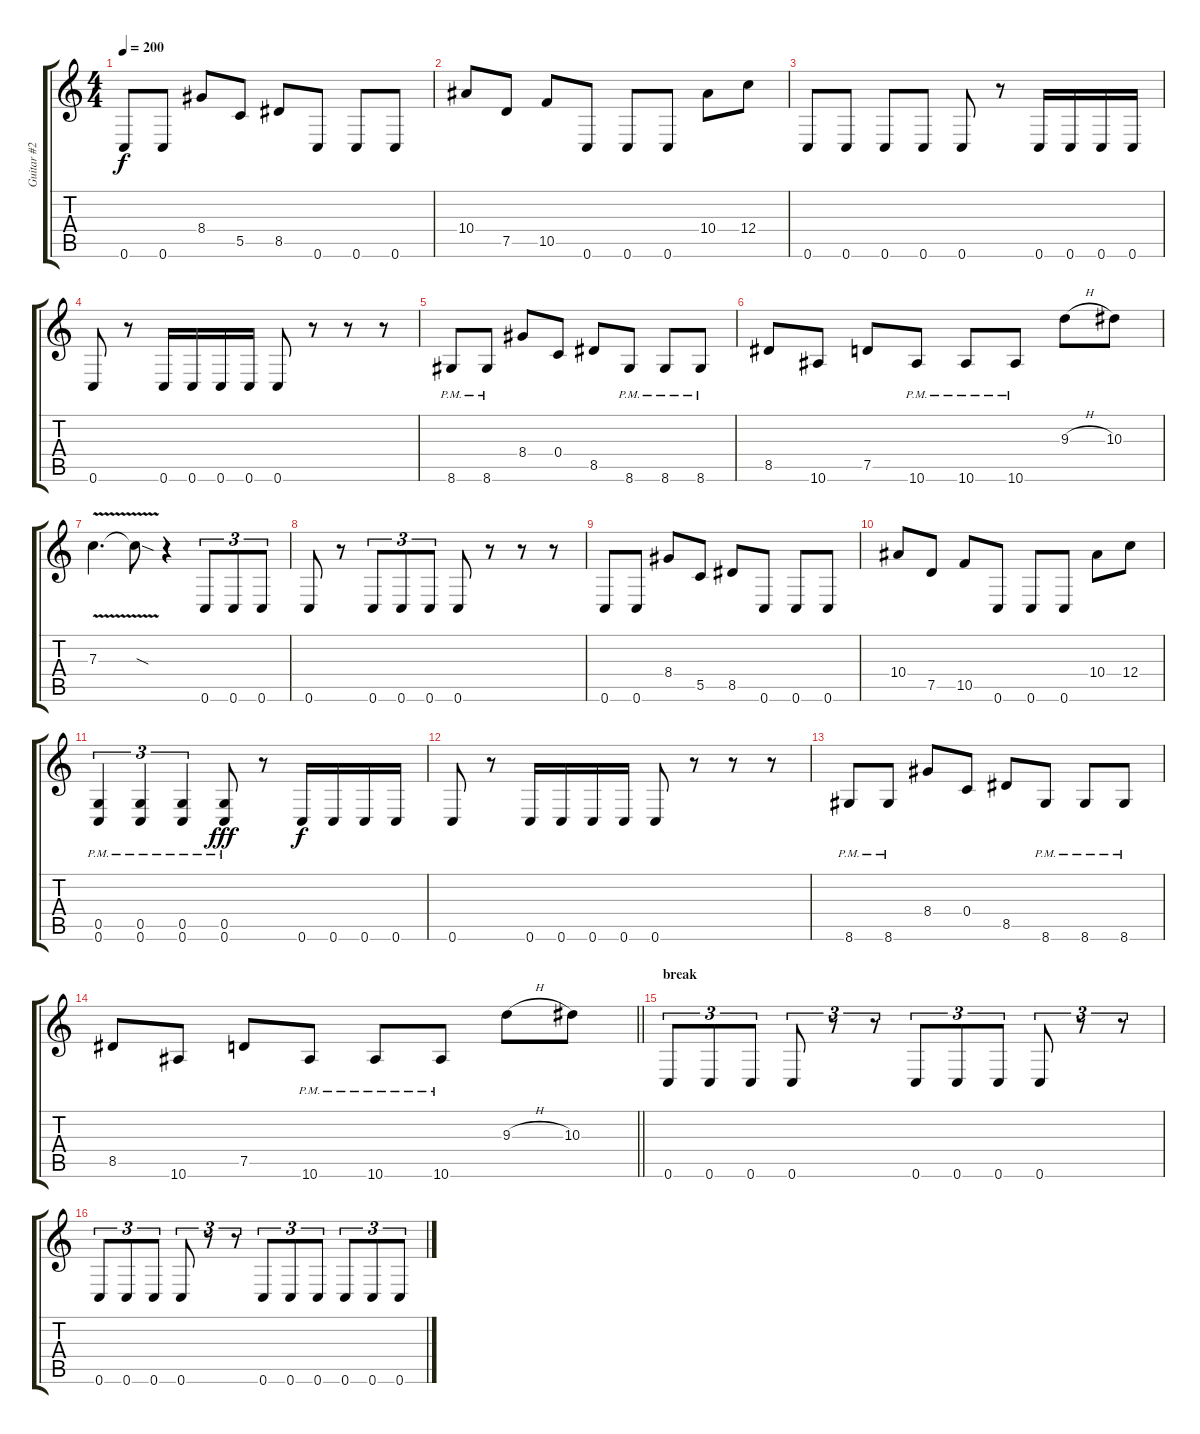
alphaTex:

\track ("Guitar #2" "Guitar #2") {instrument distortionguitar}
\staff {score tabs}
\tuning (D4 A3 F3 C3 G2 C2) {hide}
\ts (4 4)
\tempo 200
\clef g2
\ks c
0.6.8{dy f} 0.6.8 8.4.8 5.5.8 8.5.8 0.6.8 0.6.8 0.6.8 |
10.4.8 7.5.8 10.5.8 0.6.8 0.6.8 0.6.8 10.4.8 12.4.8 |
0.6.8 0.6.8 0.6.8 0.6.8 0.6.8 r.8 0.6.16 0.6.16 0.6.16 0.6.16 |
0.6.8 r.8 0.6.16 0.6.16 0.6.16 0.6.16 0.6.8 r.8 r.8 r.8 |
8.6{pm}.8 8.6{pm}.8 8.4.8 0.4.8 8.5.8 8.6{pm}.8 8.6{pm}.8 8.6{pm}.8 |
8.5.8 10.6.8 7.5.8 10.6{pm}.8 10.6{pm}.8 10.6{pm}.8 9.3{h}.8 10.3.8 |
7.3{v}.4{d} 7.3{sod t}.8 r.4 0.6.8{tu (3 2)} 0.6.8{tu (3 2)} 0.6.8{tu (3 2)} |
0.6.8 r.8 0.6.8{tu (3 2)} 0.6.8{tu (3 2)} 0.6.8{tu (3 2)} 0.6.8 r.8 r.8 r.8 |
0.6.8 0.6.8 8.4.8 5.5.8 8.5.8 0.6.8 0.6.8 0.6.8 |
10.4.8 7.5.8 10.5.8 0.6.8 0.6.8 0.6.8 10.4.8 12.4.8 |
(0.5{pm} 0.6{pm}).4{tu (3 2)} (0.5{pm} 0.6{pm}).4{tu (3 2)} (0.5{pm} 0.6{pm}).4{tu (3 2)} (0.5{pm} 0.6{pm}).8{dy fff} r.8 0.6.16{dy f} 0.6.16 0.6.16 0.6.16 |
0.6.8 r.8 0.6.16 0.6.16 0.6.16 0.6.16 0.6.8 r.8 r.8 r.8 |
8.6{pm}.8 8.6{pm}.8 8.4.8 0.4.8 8.5.8 8.6{pm}.8 8.6{pm}.8 8.6{pm}.8 |
\barLineRight lightlight
8.5.8 10.6.8 7.5.8 10.6{pm}.8 10.6{pm}.8 10.6{pm}.8 9.3{h}.8 10.3.8 |
\section ("" "break")
0.6.8{tu (3 2)} 0.6.8{tu (3 2)} 0.6.8{tu (3 2)} 0.6.8{tu (3 2)} r.8{tu (3 2)} r.8{tu (3 2)} 0.6.8{tu (3 2)} 0.6.8{tu (3 2)} 0.6.8{tu (3 2)} 0.6.8{tu (3 2)} r.8{tu (3 2)} r.8{tu (3 2)} |
0.6.8{tu (3 2)} 0.6.8{tu (3 2)} 0.6.8{tu (3 2)} 0.6.8{tu (3 2)} r.8{tu (3 2)} r.8{tu (3 2)} 0.6.8{tu (3 2)} 0.6.8{tu (3 2)} 0.6.8{tu (3 2)} 0.6.8{tu (3 2)} 0.6.8{tu (3 2)} 0.6.8{tu (3 2)}
